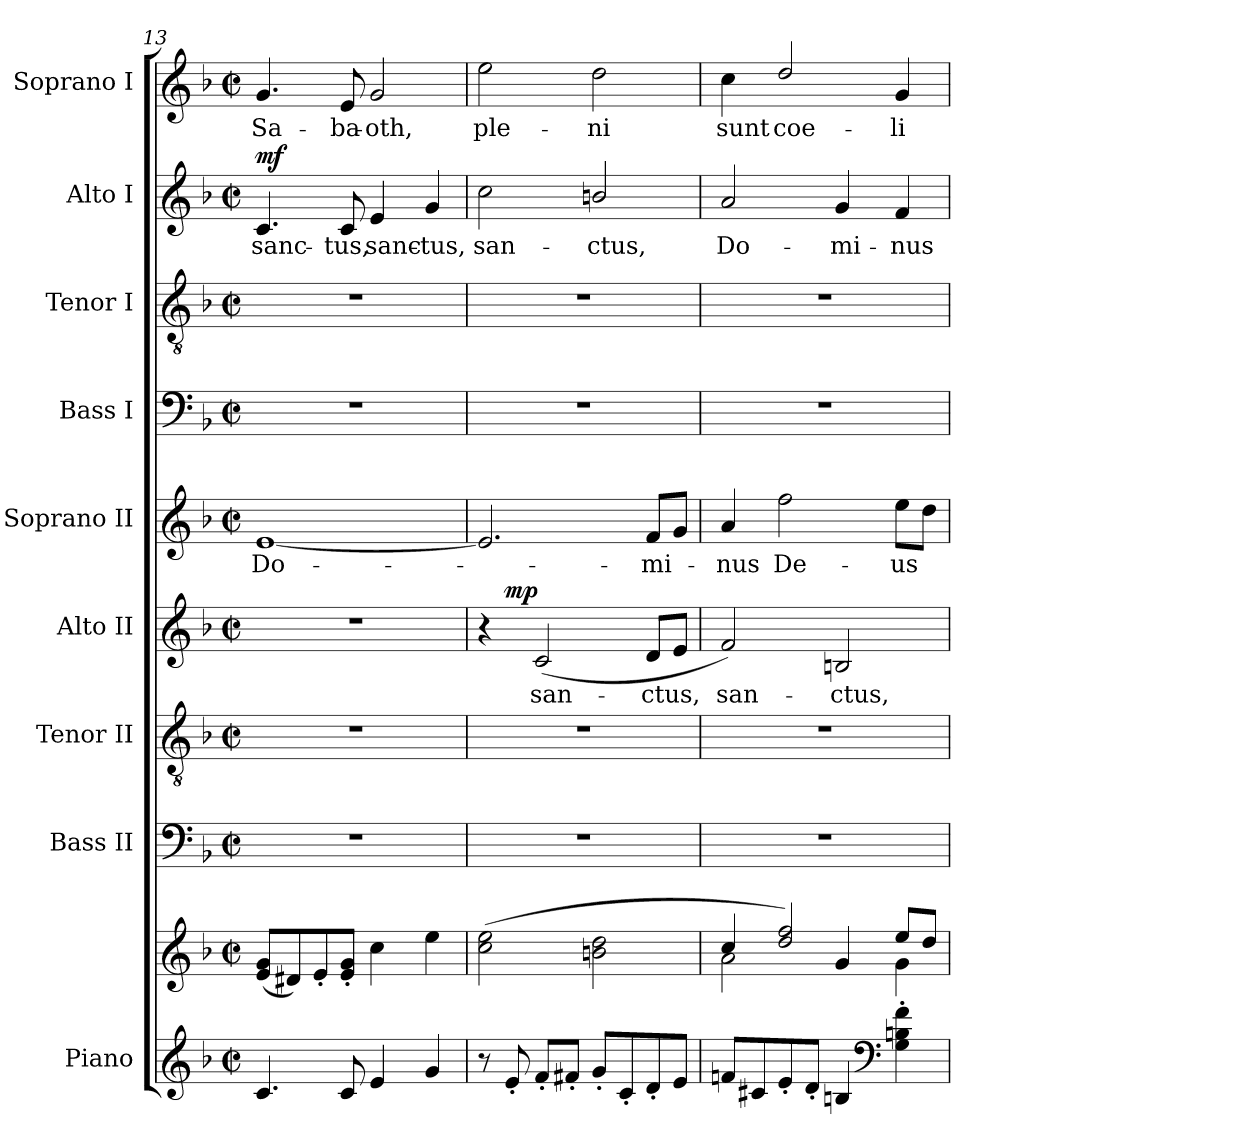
**kern	**kern	**kern	**kern	**kern	**text	**dynam	**kern	**text	**kern	**kern	**kern	**text	**dynam	**kern	**text
*part9	*part9	*part8	*part7	*part6	*part6	*part6	*part5	*part5	*part4	*part3	*part2	*part2	*part2	*part1	*part1
*staff10	*staff9	*staff8	*staff7	*staff6	*staff6	*staff6	*staff5	*staff5	*staff4	*staff3	*staff2	*staff2	*staff2	*staff1	*staff1
*I"Piano	*	*I"Bass II	*I"Tenor II	*I"Alto II	*	*	*I"Soprano II	*	*I"Bass I	*I"Tenor I	*I"Alto I	*	*	*I"Soprano I	*
*I'Pno.	*	*I'B.	*I'T.	*I'A.	*	*	*I'S.	*	*I'B.	*I'T.	*I'A.	*	*	*I'S.	*
*clefG2	*clefG2	*clefF4	*clefGv2	*clefG2	*	*	*clefG2	*	*clefF4	*clefGv2	*clefG2	*	*	*clefG2	*
*	*	*	*ITrd7c12	*	*	*	*	*	*	*ITrd7c12	*	*	*	*	*
*k[b-]	*k[b-]	*k[b-]	*k[b-]	*k[b-]	*	*	*k[b-]	*	*k[b-]	*k[b-]	*k[b-]	*	*	*k[b-]	*
*F:	*F:	*F:	*F:	*F:	*	*	*F:	*	*F:	*F:	*F:	*	*	*F:	*
*M2/2	*M2/2	*M2/2	*M2/2	*M2/2	*	*	*M2/2	*	*M2/2	*M2/2	*M2/2	*	*	*M2/2	*
*met(c|)	*met(c|)	*met(c|)	*met(c|)	*met(c|)	*	*	*met(c|)	*	*met(c|)	*met(c|)	*met(c|)	*	*	*met(c|)	*
=13	=13	=13	=13	=13	=13	=13	=13	=13	=13	=13	=13	=13	=13	=13	=13
!	!	!	!	!	!	!	!	!LO:LY:b:color=#000000	!	!	!	!	!	!	!
!	!	!	!	!	!	!	!	!	!	!	!	!LO:LY:b:color=#000000	!	!	!
!	!	!	!	!	!	!	!	!	!	!	!	!	!	!	!LO:LY:b:color=#000000
4.ci/	(8ei/ 8giL	1r	1r	1r	.	.	[1ei	Do-	1r	1r	4.ci/	sanc-	mf	4.gi/	Sa-
.	8d#Xi/)	.	.	.	.	.	.	.	.	.	.	.	.	.	.
.	8e'i/	.	.	.	.	.	.	.	.	.	.	.	.	.	.
!	!	!	!	!	!	!	!	!	!	!	!	!LO:LY:b:color=#000000	!	!	!
!	!	!	!	!	!	!	!	!	!	!	!	!	!	!	!LO:LY:b:color=#000000
8ci/	8ei/' 8gi'J	.	.	.	.	.	.	.	.	.	8ci/	-tus,	.	8ei/	-ba-
!	!	!	!	!	!	!	!	!	!	!	!	!LO:LY:b:color=#000000	!	!	!
!	!	!	!	!	!	!	!	!	!	!	!	!	!	!	!LO:LY:b:color=#000000
4ei/	4cci\	.	.	.	.	.	.	.	.	.	4ei/	sanc-	.	2gi/	-oth,
!	!	!	!	!	!	!	!	!	!	!	!	!LO:LY:b:color=#000000	!	!	!
4gi/	4eei\	.	.	.	.	.	.	.	.	.	4gi/	-tus,	.	.	.
=14	=14	=14	=14	=14	=14	=14	=14	=14	=14	=14	=14	=14	=14	=14	=14
!	!	!	!	!	!	!	!	!	!	!	!	!LO:LY:b:color=#000000	!	!	!
!	!	!	!	!	!	!	!	!	!	!	!	!	!	!	!LO:LY:b:color=#000000
*	*	*	*	*^	*	*	*	*	*	*	*	*	*	*	*
8r	(2cci\ 2eei	1r	1r	4r	8ryy	.	.	2.ei/]	.	1r	1r	2cci\	san-	.	2eei\	ple-
8e'i/	.	.	.	.	2..ryy	.	mp	.	.	.	.	.	.	.	.	.
!	!	!	!	!	!	!LO:LY:b:color=#000000	!	!	!	!	!	!	!	!	!	!
8f'i/L	.	.	.	(2ci/	.	san-	.	.	.	.	.	.	.	.	.	.
8f#X'i/J	.	.	.	.	.	.	.	.	.	.	.	.	.	.	.	.
!	!	!	!	!	!	!	!	!	!	!	!	!	!LO:LY:b:color=#000000	!	!	!
!	!	!	!	!	!	!	!	!	!	!	!	!	!	!	!	!LO:LY:b:color=#000000
8g'i/L	2bni\ 2ddi	.	.	.	.	.	.	.	.	.	.	2bni/	-ctus,	.	2ddi\	-ni
8c'i/	.	.	.	.	.	.	.	.	.	.	.	.	.	.	.	.
!	!	!	!	!	!	!LO:LY:b:color=#000000	!	!	!	!	!	!	!	!	!	!
!	!	!	!	!	!	!	!	!	!LO:LY:b:color=#000000	!	!	!	!	!	!	!
8d'i/	.	.	.	8di/L	.	-ctus,	.	8fi/L	-mi-	.	.	.	.	.	.	.
8ei/J	.	.	.	8ei/J	.	.	.	8gi/J	.	.	.	.	.	.	.	.
*	*	*	*	*v	*v	*	*	*	*	*	*	*	*	*	*	*
!!LO:PB:g=z
=15	=15	=15	=15	=15	=15	=15	=15	=15	=15	=15	=15	=15	=15	=15	=15
*	*^	*	*	*	*	*	*	*	*	*	*	*	*	*	*
*	*	*	*	*	*^	*	*	*	*	*	*	*	*	*	*	*
!	!	!	!	!	!	!	!LO:LY:b:color=#000000	!	!	!	!	!	!	!	!	!	!
*	*	*	*	*	*v	*v	*	*	*	*	*	*	*	*	*	*	*
*	*	*	*	*	*^	*	*	*	*	*	*	*	*	*	*	*
!	!	!	!	!	!	!	!	!	!	!LO:LY:b:color=#000000	!	!	!	!	!	!	!
*	*	*	*	*	*v	*v	*	*	*	*	*	*	*	*	*	*	*
*	*	*	*	*	*^	*	*	*	*	*	*	*	*	*	*	*
!	!	!	!	!	!	!	!	!	!	!	!	!	!	!LO:LY:b:color=#000000	!	!	!
*	*	*	*	*	*v	*v	*	*	*	*	*	*	*	*	*	*	*
*	*	*	*	*	*^	*	*	*	*	*	*	*	*	*	*	*
!	!	!	!	!	!	!	!	!	!	!	!	!	!	!	!	!	!LO:LY:b:color=#000000
*	*	*	*	*	*v	*v	*	*	*	*	*	*	*	*	*	*	*
8fni/L	4cci/	2ai\	1r	1r	2fi/)	san-	.	4ai/	-nus	1r	1r	2ai/	Do-	.	4cci\	sunt
8c#Xi/	.	.	.	.	.	.	.	.	.	.	.	.	.	.	.	.
!	!	!	!	!	!	!	!	!	!LO:LY:b:color=#000000	!	!	!	!	!	!	!
!	!	!	!	!	!	!	!	!	!	!	!	!	!	!	!	!LO:LY:b:color=#000000
8e'i/	2ddi/ 2ffi)	.	.	.	.	.	.	2ffi\	De-	.	.	.	.	.	2ddi/	coe-
8d'i/J	.	.	.	.	.	.	.	.	.	.	.	.	.	.	.	.
!	!	!	!	!	!	!LO:LY:b:color=#000000	!	!	!	!	!	!	!	!	!	!
!	!	!	!	!	!	!	!	!	!	!	!	!	!LO:LY:b:color=#000000	!	!	!
4Bni/	.	4gi/	.	.	2Bni/	-ctus,	.	.	.	.	.	4gi/	-mi-	.	.	.
*clefF4	*	*	*	*	*	*	*	*	*	*	*	*	*	*	*	*
!	!	!	!	!	!	!	!	!	!LO:LY:b:color=#000000	!	!	!	!	!	!	!
!	!	!	!	!	!	!	!	!	!	!	!	!	!LO:LY:b:color=#000000	!	!	!
!	!	!	!	!	!	!	!	!	!	!	!	!	!	!	!	!LO:LY:b:color=#000000
4Gi\' 4Bni' 4fi'	8eei/L	4gi\	.	.	.	.	.	8eei\L	-us	.	.	4fi/	-nus	.	4gi/	-li
.	8ddi/J	.	.	.	.	.	.	8ddi\J	.	.	.	.	.	.	.	.
*	*v	*v	*	*	*	*	*	*	*	*	*	*	*	*	*	*
=	=	=	=	=	=	=	=	=	=	=	=	=	=	=	=
*-	*-	*-	*-	*-	*-	*-	*-	*-	*-	*-	*-	*-	*-	*-	*-
